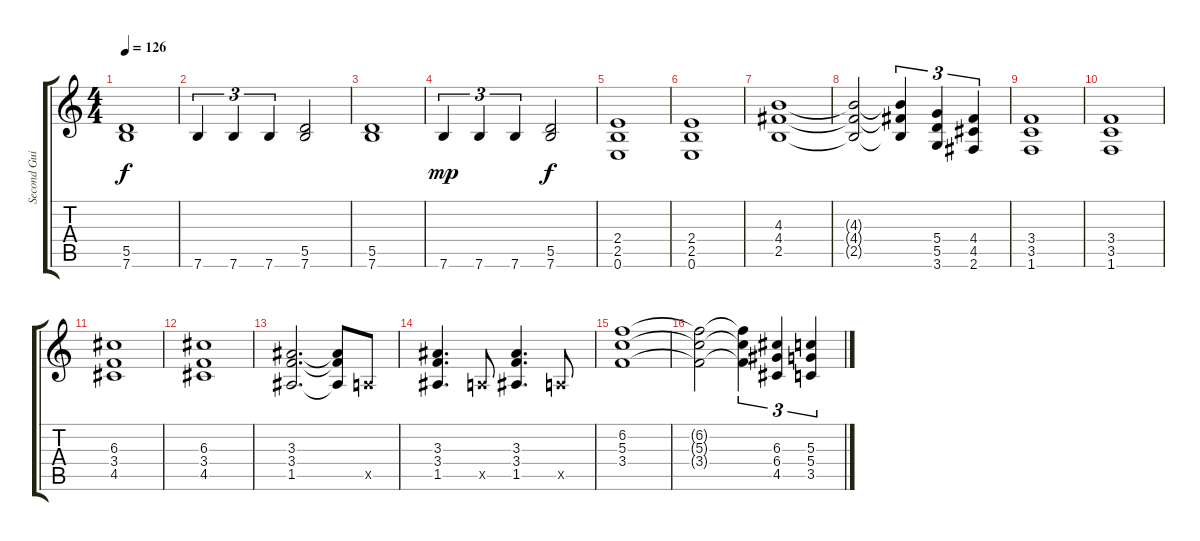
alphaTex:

\track ("Second Guitar" "Second Gui") {instrument distortionguitar}
\staff {score tabs}
\tuning (E4 B3 G3 D3 A2 E2) {hide}
\ts (4 4)
\tempo 126
\clef g2
\ks c
(5.5 7.6).1{dy f} |
7.6.4{tu (3 2)} 7.6.4{tu (3 2)} 7.6.4{tu (3 2)} (5.5 7.6).2 |
(5.5 7.6).1 |
7.6.4{tu (3 2) dy mp} 7.6.4{tu (3 2)} 7.6.4{tu (3 2)} (5.5 7.6).2{dy f} |
(2.4 2.5 0.6).1 |
(2.4 2.5 0.6).1 |
(4.3 4.4 2.5).1 |
(4.3{t} 4.4{t} 2.5{t}).2 (4.3{t} 4.4{t} 2.5{t}).4{tu (3 2)} (5.4 5.5 3.6).4{tu (3 2)} (4.4 4.5 2.6).4{tu (3 2)} |
(3.4 3.5 1.6).1 |
(3.4 3.5 1.6).1 |
(6.3 3.4 4.5).1 |
(6.3 3.4 4.5).1 |
(3.3 3.4 1.5).2{d} (3.3{t} 3.4{t} 1.5{t}).8 0.5{x}.8 |
(3.3 3.4 1.5).4{d} 0.5{x}.8 (3.3 3.4 1.5).4{d} 0.5{x}.8 |
(6.2 5.3 3.4).1 |
(6.2{t} 5.3{t} 3.4{t}).2 (6.2{t} 5.3{t} 3.4{t}).4{tu (3 2)} (6.3 6.4 4.5).4{tu (3 2)} (5.3 5.4 3.5).4{tu (3 2)}
